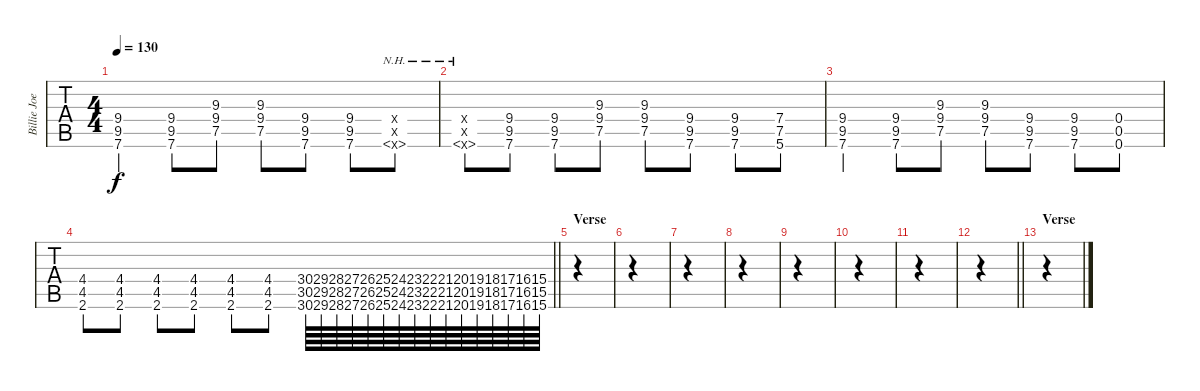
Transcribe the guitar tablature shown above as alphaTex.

\track ("Billie Joe Armstrong - Guitar Two" "Billie Joe") {instrument distortionguitar}
\staff {tabs}
\tuning (E4 B3 G3 D3 A2 E2) {hide}
\ts (4 4)
\tempo 130
\clef g2
\ks c
(9.4 9.5 7.6).4{dy f} (9.4 9.5 7.6).8 (9.3 9.4 7.5).8 (9.3 9.4 7.5).8 (9.4 9.5 7.6).8 (9.4 9.5 7.6).8 (9.4{x} 9.5{x} 7.6{nh x}).8 |
(9.4{x} 9.5{x} 7.6{nh x}).8 (9.4 9.5 7.6).8 (9.4 9.5 7.6).8 (9.3 9.4 7.5).8 (9.3 9.4 7.5).8 (9.4 9.5 7.6).8 (9.4 9.5 7.6).8 (7.4 7.5 5.6).8 |
(9.4 9.5 7.6).4 (9.4 9.5 7.6).8 (9.3 9.4 7.5).8 (9.3 9.4 7.5).8 (9.4 9.5 7.6).8 (9.4 9.5 7.6).8 (0.4 0.5 0.6).8 |
\barLineRight lightlight
(4.4 4.5 2.6).8 (4.4 4.5 2.6).8 (4.4 4.5 2.6).8 (4.4 4.5 2.6).8 (4.4 4.5 2.6).8 (4.4 4.5 2.6).8 (30.4 30.5 30.6).64 (29.4 29.5 29.6).64 (28.4 28.5 28.6).64 (27.4 27.5 27.6).64 (26.4 26.5 26.6).64 (25.4 25.5 25.6).64 (24.4 24.5 24.6).64 (23.4 23.5 23.6).64 (22.4 22.5 22.6).64 (21.4 21.5 21.6).64 (20.4 20.5 20.6).64 (19.4 19.5 19.6).64 (18.4 18.5 18.6).64 (17.4 17.5 17.6).64 (16.4 16.5 16.6).64 (15.4 15.5 15.6).64 |
\section ("" "Verse")
|
|
|
|
|
|
|
\barLineRight lightlight
|
\section ("" "Verse")
